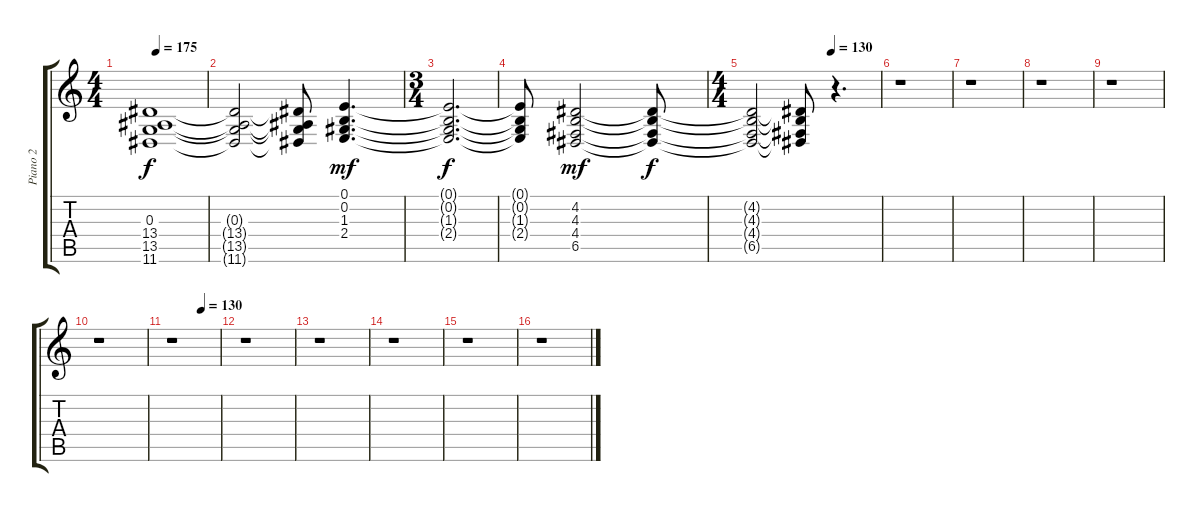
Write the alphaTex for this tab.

\track ("Piano 2" "Piano 2") {instrument acousticgrandpiano}
\staff {score tabs}
\tuning (E4 B3 G3 D3 A2 E2) {hide}
\ts (4 4)
\tempo 175
\clef g2
\ks c
(0.3{t} 13.4{t} 13.5{t} 11.6{t}).1{dy f} |
(0.3{t} 13.4{t} 13.5{t} 11.6{t}).2 (0.3{t} 13.4{t} 13.5{t} 11.6{t}).8 (0.1 0.2 1.3 2.4).4{d dy mf} |
\ts (3 4)
(0.1{t} 0.2{t} 1.3{t} 2.4{t}).2{d dy f} |
(0.1{t} 0.2{t} 1.3{t} 2.4{t}).8 (4.2 4.3 4.4 6.5).2{dy mf} (4.2{t} 4.3{t} 4.4{t} 6.5{t}).8{dy f} |
\ts (4 4)
\tempo (130 0.625)
(4.2{t} 4.3{t} 4.4{t} 6.5{t}).2 (4.2{t} 4.3{t} 4.4{t} 6.5{t}).8 r.4{d} |
r.1 |
r.1 |
r.1 |
r.1 |
r.1 |
\tempo (130 0.625)
r.1 |
r.1 |
r.1 |
r.1 |
r.1 |
r.1
